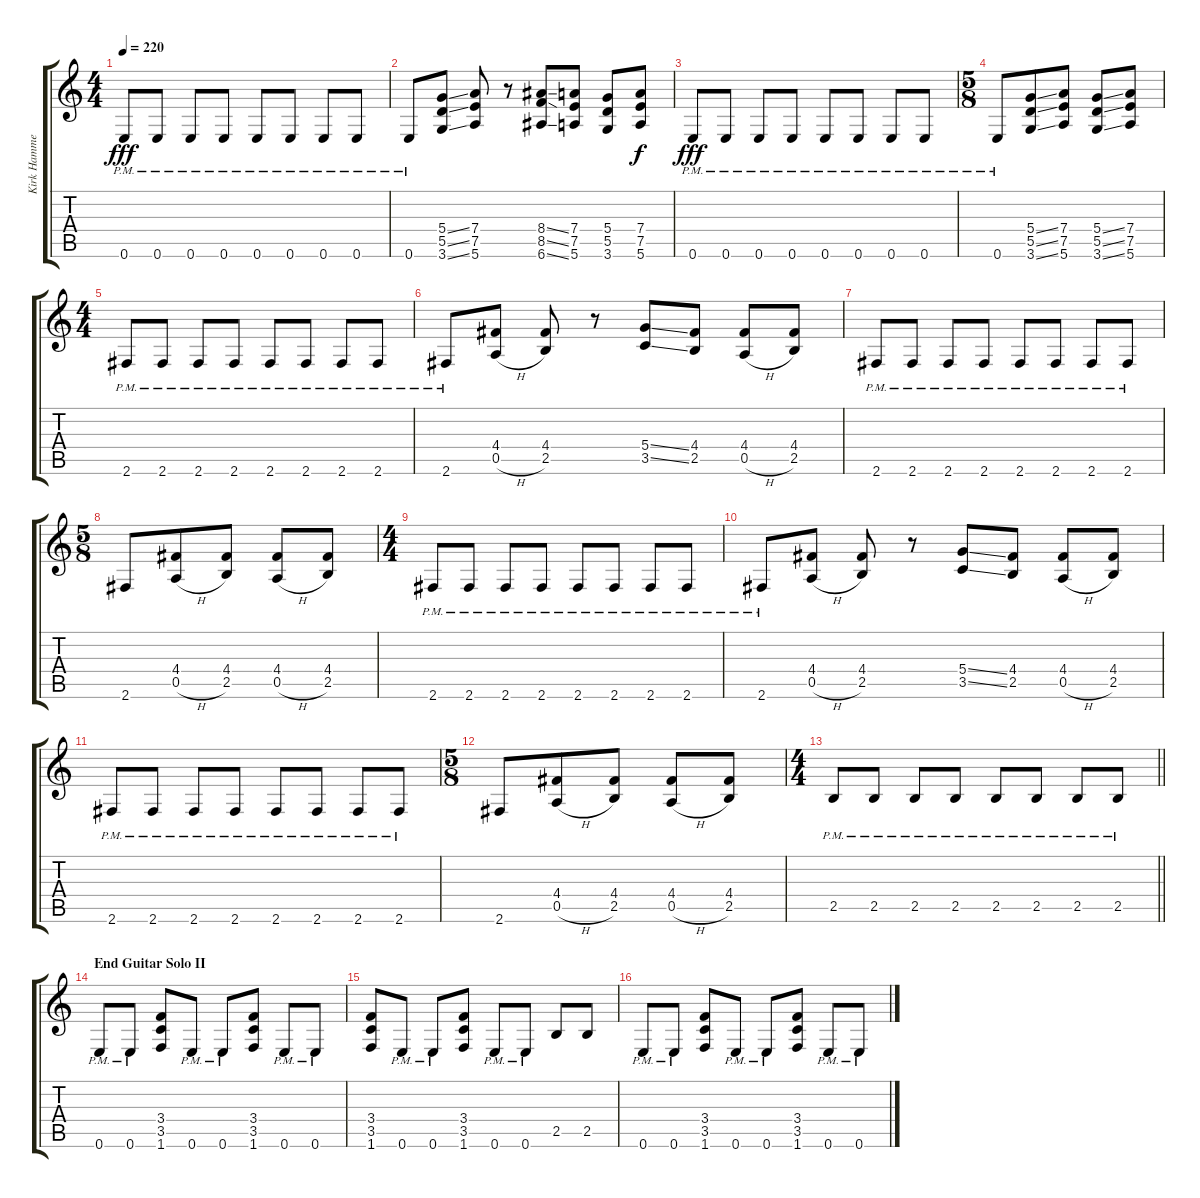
\track ("Kirk Hammet" "Kirk Hamme") {instrument distortionguitar}
\staff {score tabs}
\tuning (E4 B3 G3 D3 A2 E2) {hide}
\ts (4 4)
\tempo 220
\clef g2
\ks c
0.6{pm}.8{dy fff} 0.6{pm}.8 0.6{pm}.8 0.6{pm}.8 0.6{pm}.8 0.6{pm}.8 0.6{pm}.8 0.6{pm}.8 |
0.6{pm}.8 (5.4{ss} 5.5{ss} 3.6{ss}).8 (7.4 7.5 5.6).8 r.8 (8.4{ss} 8.5{ss} 6.6{ss}).8 (7.4 7.5 5.6).8 (5.4 5.5 3.6).8 (7.4 7.5 5.6).8{dy f} |
0.6{pm}.8{dy fff} 0.6{pm}.8 0.6{pm}.8 0.6{pm}.8 0.6{pm}.8 0.6{pm}.8 0.6{pm}.8 0.6{pm}.8 |
\ts (5 8)
0.6{pm}.8 (5.4{ss} 5.5{ss} 3.6{ss}).8 (7.4 7.5 5.6).8 (5.4{ss} 5.5{ss} 3.6{ss}).8 (7.4 7.5 5.6).8 |
\ts (4 4)
2.6{pm}.8 2.6{pm}.8 2.6{pm}.8 2.6{pm}.8 2.6{pm}.8 2.6{pm}.8 2.6{pm}.8 2.6{pm}.8 |
2.6{pm}.8 (4.4 0.5{h}).8 (4.4 2.5).8 r.8 (5.4{ss} 3.5{ss}).8 (4.4 2.5).8 (4.4 0.5{h}).8 (4.4 2.5).8 |
2.6{pm}.8 2.6{pm}.8 2.6{pm}.8 2.6{pm}.8 2.6{pm}.8 2.6{pm}.8 2.6{pm}.8 2.6{pm}.8 |
\ts (5 8)
2.6.8 (4.4 0.5{h}).8 (4.4 2.5).8 (4.4 0.5{h}).8 (4.4 2.5).8 |
\ts (4 4)
2.6{pm}.8 2.6{pm}.8 2.6{pm}.8 2.6{pm}.8 2.6{pm}.8 2.6{pm}.8 2.6{pm}.8 2.6{pm}.8 |
2.6{pm}.8 (4.4 0.5{h}).8 (4.4 2.5).8 r.8 (5.4{ss} 3.5{ss}).8 (4.4 2.5).8 (4.4 0.5{h}).8 (4.4 2.5).8 |
2.6{pm}.8 2.6{pm}.8 2.6{pm}.8 2.6{pm}.8 2.6{pm}.8 2.6{pm}.8 2.6{pm}.8 2.6{pm}.8 |
\ts (5 8)
2.6.8 (4.4 0.5{h}).8 (4.4 2.5).8 (4.4 0.5{h}).8 (4.4 2.5).8 |
\ts (4 4)
\barLineRight lightlight
2.5{pm}.8 2.5{pm}.8 2.5{pm}.8 2.5{pm}.8 2.5{pm}.8 2.5{pm}.8 2.5{pm}.8 2.5{pm}.8 |
\section ("" "End Guitar Solo II")
0.6{pm}.8 0.6{pm}.8 (3.4 3.5 1.6).8 0.6{pm}.8 0.6{pm}.8 (3.4 3.5 1.6).8 0.6{pm}.8 0.6{pm}.8 |
(3.4 3.5 1.6).8 0.6{pm}.8 0.6{pm}.8 (3.4 3.5 1.6).8 0.6{pm}.8 0.6{pm}.8 2.5.8 2.5.8 |
0.6{pm}.8 0.6{pm}.8 (3.4 3.5 1.6).8 0.6{pm}.8 0.6{pm}.8 (3.4 3.5 1.6).8 0.6{pm}.8 0.6{pm}.8
